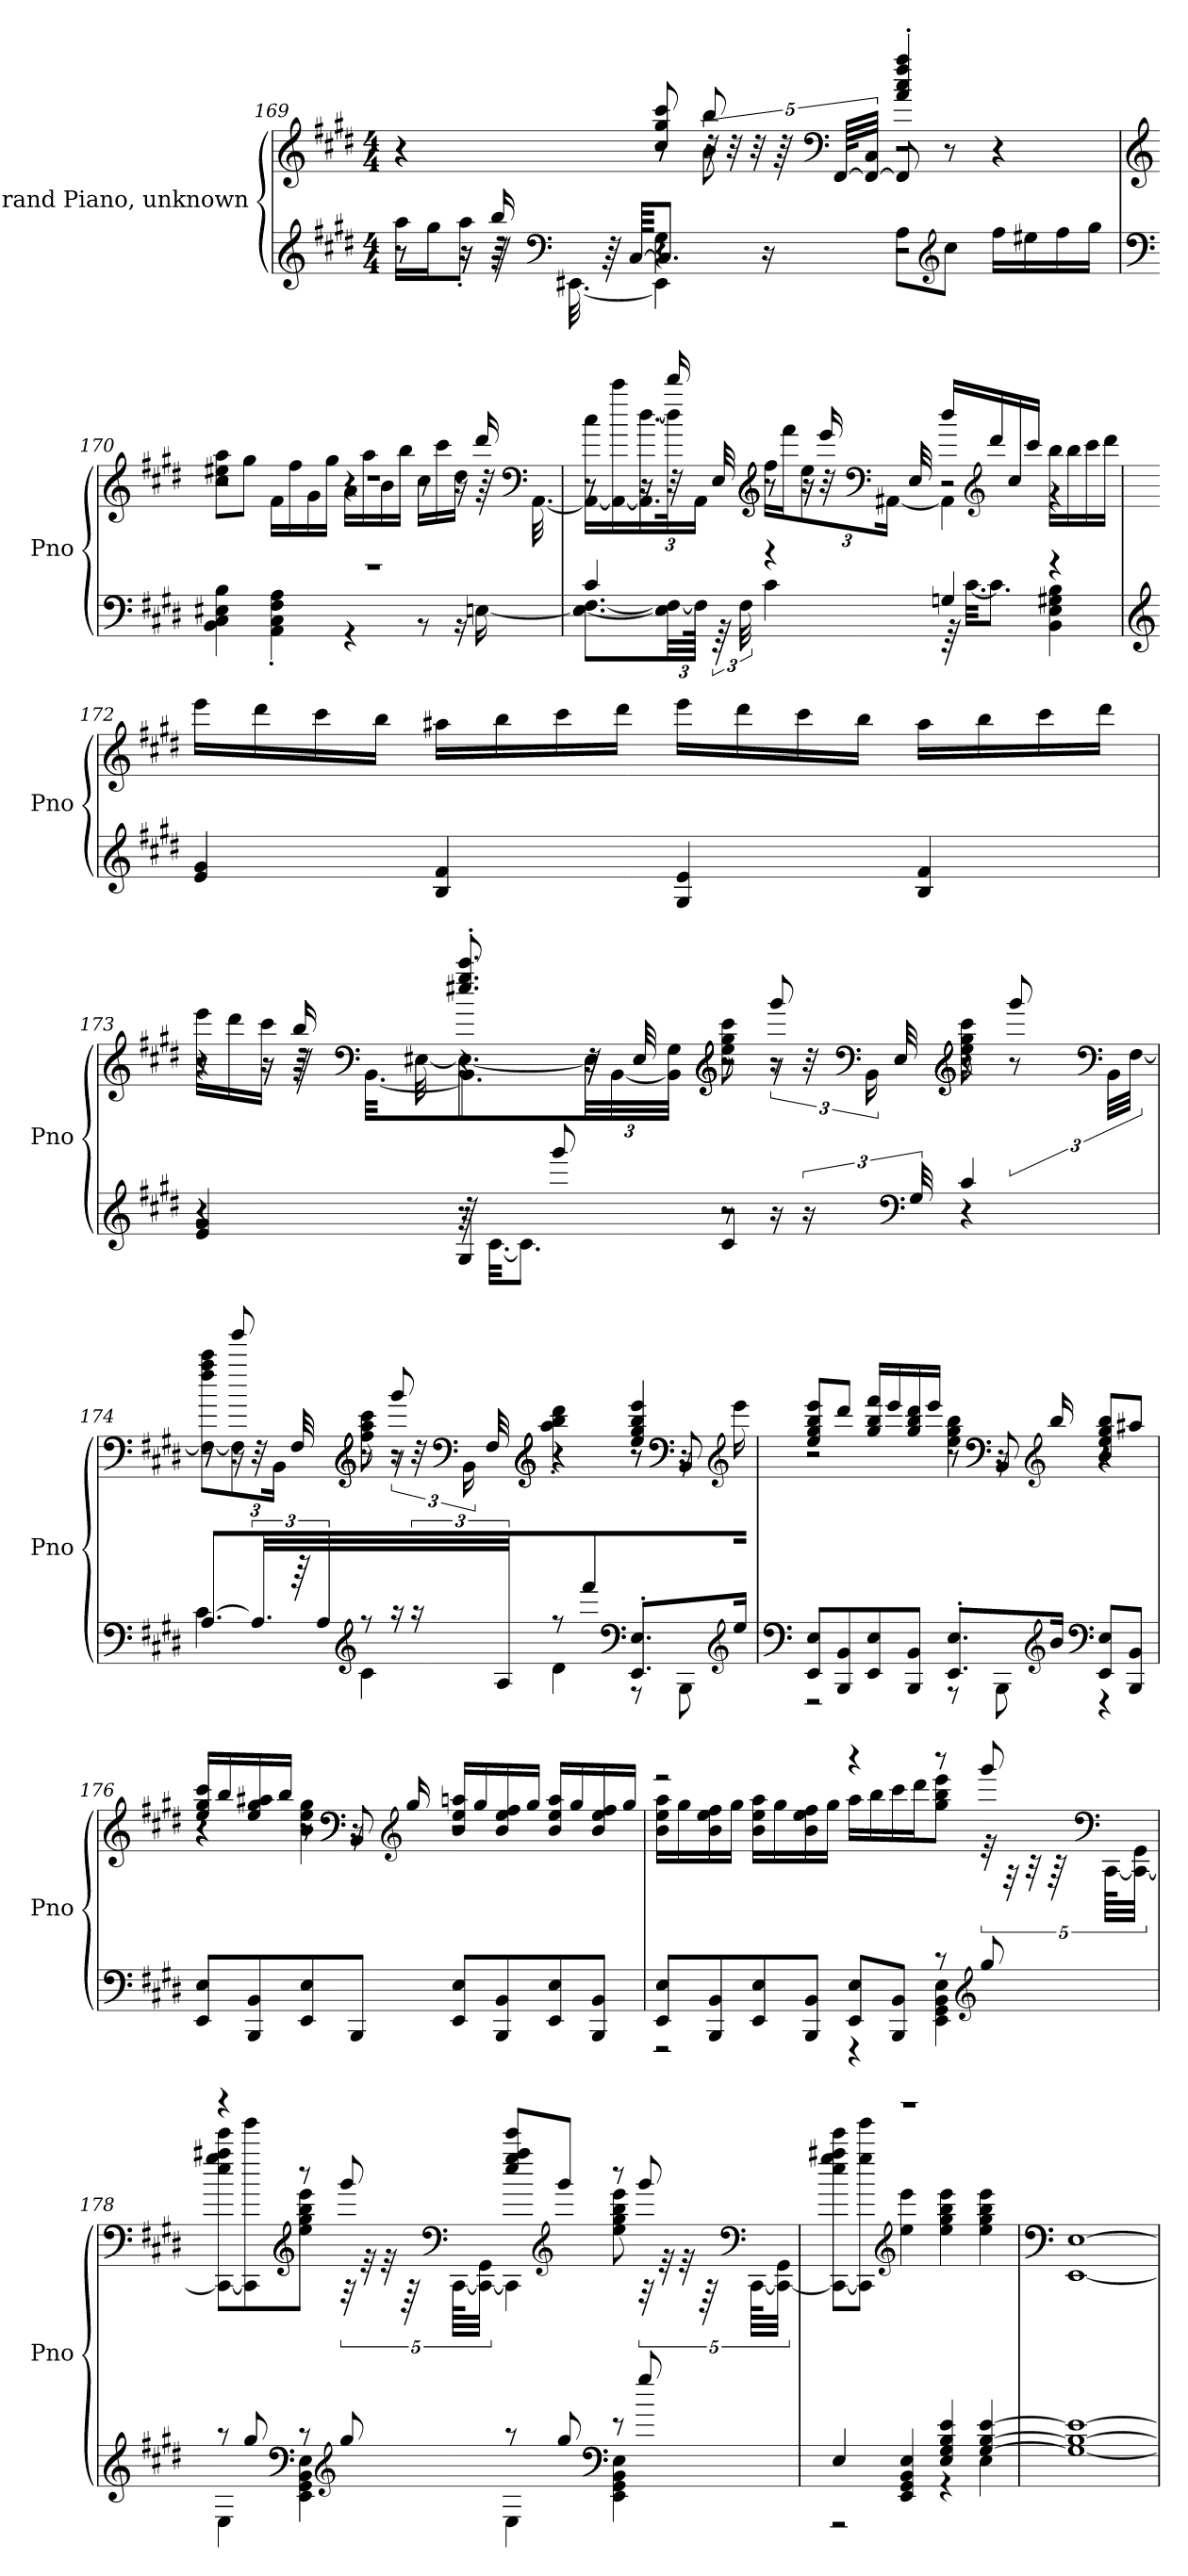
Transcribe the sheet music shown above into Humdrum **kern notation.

**kern	**kern
*part1	*part1
*staff2	*staff1
*I"Grand Piano, unknown	*
*I'Pno	*
!!LO:LB:g=z
*clefG2	*clefG2
*k[f#c#g#d#]	*k[f#c#g#d#]
*M4/4	*M4/4
=169	=169
*^	*^
*	*^	*	*^
*	*	*^	*	*	*
8r	16aa\LL	8r	8r	4r	4r	4r
.	16gg#\J	.	.	.	.	.
16r	8aa'\J	16r	16r	.	.	.
16bb/	.	32r	64r	.	.	.
*clefF4	*	*	*	*	*	*
.	.	.	[32.EE#X\	.	.	.
.	.	64r	.	.	.	.
.	.	[64C#/KKKL	.	.	.	.
4r	4G#\	8.C#/J]	4EE#\]	8r	8r	8cc#/ 8gg#/ 8ccc#/
.	.	.	.	8bb/	8b\	40r
.	.	.	.	.	.	40r
.	.	.	.	.	.	40r
.	.	16r	.	.	.	.
.	.	.	.	.	.	80r
*	*	*	*	*clefF4	*	*
.	.	.	.	.	.	[80FF#/KLLL
.	.	.	.	.	.	40FF#/_ 40C#/JJJ
2r	8A\L	2r	2r	4a/' 4cc#/' 4ff#/' 4aa/'	2r	8FF#/]
*clefG2	*	*	*	*	*	*
.	8cc#\J	.	.	.	.	8r
.	16ff#\LL	.	.	4r	.	4r
.	16ee#X\	.	.	.	.	.
.	16ff#\	.	.	.	.	.
.	16gg#\JJ	.	.	.	.	.
*v	*v	*v	*v	*	*	*
!!LO:LB:g=z	!!	!!
=170	=170	=170	=170
*clefF4	*clefG2	*	*
*^	*	*	*
1r	4BB\ 4C#\ 4E#X\ 4B\	1r	8cc#\ 8ee#X\ 8aa\L	2r
.	.	.	8gg#\J	.
.	4AA\' 4C#\' 4F#\' 4A\'	.	16f#\LL	.
.	.	.	16ff#\	.
.	.	.	16g#\	.
.	.	.	16gg#\JJ	.
.	4r	.	16a\LL	4r
.	.	.	16aa\	.
.	.	.	16b\	.
.	.	.	16bb\JJ	.
.	8r	.	16cc#\LL	8r
.	.	.	16ccc#\	.
.	16r	.	16dd#\JJ	16r
.	[16En\	.	64r	16ddd#/
*	*	*clefF4	*	*
.	.	.	[32.AA\	.
!!LO:LB:g=z	!!	!!
=171	=171	=171	=171	=171
4c#/	8.E\_ [8.F#\L	8r	16AA\_ 16cc#\LL	8r
.	.	.	16AA\_ 16ccc#\	.
*	*	*	*Xbrackettup	*
.	.	16r	24.AA\] [24.dd#\	16r
.	48E\] 48F#\_LL	16ddd#/	48dd#\K]	32r
.	96F#\JJJk]	.	24AA\JJ	.
.	96r	.	.	32E/
.	48F#\	.	.	.
*	*	*clefG2	*	*
4r	4c#\	8r	16ff#\LL	8r
.	.	.	16fff#\J	.
.	.	16r	12ee\	16r
.	.	16eee/	.	32r
*	*	*clefF4	*	*
.	.	.	[24AA#X\Jk	.
.	.	.	.	32E/
4Gn/	64r	2r	4AA#\]	16dd#/LL
.	[32.c#\KKL	.	.	.
*	*	*clefG2	*	*
.	8.c#\J]	.	.	16ddd#/
.	.	.	.	16cc#/
.	.	.	.	16ccc#/JJ
4r	4BB\ 4E\ 4G#X\ 4B\	.	16bb\LL	4r
.	.	.	16bb\	.
.	.	.	16ccc#\	.
.	.	.	16ddd#\JJ	.
*v	*v	*	*	*
*	*v	*v	*v
!!LO:PB:g=z
=172	=172
*clefG2	*
4e/ 4g#/	16eee\LL
.	16ddd#\
.	16ccc#\
.	16bb\JJ
4B/ 4f#/	16aa#X\LL
.	16bb\
.	16ccc#\
.	16ddd#\JJ
4G#/ 4e/	16eee\LL
.	16ddd#\
.	16ccc#\
.	16bb\JJ
4B/ 4f#/	16aa#\LL
.	16bb\
.	16ccc#\
.	16ddd#\JJ
!!LO:LB:g=z
=173	=173
*^	*^
*	*^	*	*^
*	*	*	*	*	*^
4e/ 4g#/	4r	4r	8r	16eee\LL	4r	8r
.	.	.	.	16ddd#\	.	.
.	.	.	16r	16ccc#\JJ	.	16r
.	.	.	16bb/	32r	.	64r
*	*	*	*clefF4	*	*	*
.	.	.	.	.	.	[32.BB\KKL
.	.	.	.	[32E#X\	.	.
8r	64r	4G#/	4r	8.E#\L_	8.ee#X/' 8.gg#/' 8.ccc#/'	8.BB\J]
.	[32.c#\KKL	.	.	.	.	.
.	8.c#\J]	.	.	.	.	.
8ggg#/	.	.	.	.	.	.
.	.	.	.	48E#\LL]	32r	16r
.	.	.	.	[48BB\	.	.
.	.	.	.	.	32E#/	.
.	.	.	.	48BB\] 48G#\JJJ	.	.
*	*	*	*clefG2	*	*	*
8r	2r	4c#/	8r	8ee#\ 8gg#\ 8ccc#\	8r	2r
*	*	*	*	*brackettup	*	*
16r	.	.	8ggg#/	12r	16r	.
24r	.	.	.	.	32r	.
*	*	*	*clefF4	*	*	*
.	.	.	.	24BB\	.	.
.	.	.	.	.	32E#/	.
*clefF4	*	*	*	*	*	*
48G#/	.	.	.	.	.	.
*	*	*	*clefG2	*	*	*
4c#/	.	4r	8r	8ee#\ 8gg#\ 8ccc#\	4r	.
.	.	.	8ggg#/	12r	.	.
*	*	*	*clefF4	*	*	*
.	.	.	.	48BB\LLL	.	.
.	.	.	.	[48F#\JJJ	.	.
*	*v	*v	*	*	*	*
*	*	*	*	*v	*v
!!LO:LB:g=z
=174	=174	=174	=174	=174
[8.A/L	4c#\	8r	8F#\_ 8ff#\ 8aa\ 8ccc#\L	8r
*	*	*	*Xbrackettup	*
.	.	8ggg#/	12F#\]	16r
48.A/Jkk]	.	.	.	32r
.	.	.	24BB\Jk	.
96r	.	.	.	32F#/
48A/	.	.	.	.
*clefG2	*	*clefG2	*	*
8r	4c#\	8r	8ff#\ 8aa\ 8ccc#\	8r
*	*	*	*brackettup	*
16r	.	8ggg#/	12r	16r
24r	.	.	.	32r
*	*	*clefF4	*	*
.	.	.	24BB\	.
.	.	.	.	32F#/
48A/	.	.	.	.
*	*	*clefG2	*	*
8r	4d#\	4r	4aa\' 4bb\' 4ddd#\'	4r
8fff#/	.	.	.	.
*clefF4	*	*	*	*
8.EE/' 8.E/'L	8r	8r	8r	4ee/ 4gg#/ 4bb/ 4eee/
*	*	*clefF4	*	*
.	8BBB\	8BB/	16r	.
*clefG2	*	*clefG2	*	*
16ee/Jk	.	.	16eee\	.
!!LO:LB:g=z	!!	!!
=175	=175	=175	=175	=175
*clefF4	*	*	*	*
8EE/ 8E/L	2r	8ee/ 8gg#/ 8bb/ 8eee/L	2r	2r
8BBB/ 8BB/	.	8ddd#/J	.	.
8EE/ 8E/	.	16gg#/ 16bb/ 16fff#/LL	.	.
.	.	16eee/	.	.
8BBB/ 8BB/J	.	16gg#/ 16bb/ 16ddd#/	.	.
.	.	16eee/JJ	.	.
8.EE/' 8.E/'L	8r	8r	4ee\ 4gg#\ 4bb\	8r
*	*	*clefF4	*	*
.	8BBB\	16r	.	8BB/
*clefG2	*	*clefG2	*	*
16b/Jk	.	16bb/	.	.
*clefF4	*	*	*	*
8EE/ 8E/L	4r	8b/ 8ee/ 8gg#/ 8bb/L	4r	4r
8BBB/ 8BB/J	.	8aa#X/J	.	.
*v	*v	*	*	*
!!LO:LB:g=z	!!	!!
=176	=176	=176	=176
8EE/ 8E/L	16ee/ 16gg#/ 16ccc#/LL	4r	4r
.	16bb/	.	.
8BBB/ 8BB/	16ee/ 16gg#/ 16aa#X/	.	.
.	16bb/JJ	.	.
8EE/ 8E/	8r	4b\ 4ee\ 4gg#\	8r
*	*clefF4	*	*
8BBB/J	16r	.	8BB/
*	*clefG2	*	*
.	16gg#/	.	.
8EE/ 8E/L	16b/ 16ee/ 16aan/LL	2r	2r
.	16gg#/	.	.
8BBB/ 8BB/	16b/ 16ee/ 16ff#/	.	.
.	16gg#/JJ	.	.
8EE/ 8E/	16b/ 16ee/ 16aa/LL	.	.
.	16gg#/	.	.
8BBB/ 8BB/J	16b/ 16ee/ 16ff#/	.	.
.	16gg#/JJ	.	.
*	*	*v	*v
!!LO:PB:g=z
=177	=177	=177
*^	*	*
8EE/ 8E/L	2r	2r	16b\ 16ee\ 16aa\LL
.	.	.	16gg#\
8BBB/ 8BB/	.	.	16b\ 16ee\ 16ff#\
.	.	.	16gg#\JJ
8EE/ 8E/	.	.	16b\ 16ee\ 16aa\LL
.	.	.	16gg#\
8BBB/ 8BB/J	.	.	16b\ 16ee\ 16ff#\
.	.	.	16gg#\JJ
8EE/ 8E/L	4r	4r	16aa\LL
.	.	.	16bb\
8BBB/ 8BB/J	.	.	16ccc#\
.	.	.	16ddd#\J
8r	4EE\ 4GG#\ 4BB\ 4E\	8r	8gg#\ 8bb\ 8eee\J
*clefG2	*	*	*
8gg#/	.	8ggg#/	40r
.	.	.	40r
.	.	.	40r
.	.	.	80r
*	*	*clefF4	*
.	.	.	[80CC#\KLLL
.	.	.	40CC#\_ 40GG#\JJJ
!!LO:LB:g=z	!!
=178	=178	=178	=178
8r	4E\	4r	8CC#\_ 8ee\ 8gg#\ 8aa#X\ 8eee\L
8gg#/	.	.	8CC#\] 8ggg#\
*clefF4	*	*clefG2	*
8r	4EE\ 4GG#\ 4BB\ 4E\	8r	8ee\ 8gg#\ 8bb\ 8eee\J
*clefG2	*	*	*
8gg#/	.	8ggg#/	40r
.	.	.	40r
.	.	.	40r
.	.	.	80r
*	*	*clefF4	*
.	.	.	[80CC#\KLLL
.	.	.	40CC#\_ 40GG#\JJJ
8r	4E\	8ee/ 8gg#/ 8aa#/ 8eee/L	4CC#\]
*	*	*clefG2	*
8gg#/	.	8ggg#/J	.
*clefF4	*	*	*
8r	4EE\ 4GG#\ 4BB\ 4E\	8r	8ee\ 8gg#\ 8bb\ 8eee\
8gg#/	.	8ggg#/	40r
.	.	.	40r
.	.	.	40r
.	.	.	80r
*	*	*clefF4	*
.	.	.	[80CC#\KLLL
.	.	.	40CC#\_ 40GG#\JJJ
=179	=179	=179	=179
4E/	2r	1r	8CC#\_ 8ee\ 8gg#\ 8aa#X\ 8eee\L
.	.	.	8CC#\] 8gg#\ 8ggg#\J
*	*	*clefG2	*
4EE/ 4GG#/ 4BB/ 4E/	.	.	4ee\ 4eee\
4E/ 4G#/ 4B/ 4e/	4r	.	4ee\ 4gg#\ 4bb\ 4eee\
[4G#/ [4B/ [4e/	4E\	.	4ee\ 4gg#\ 4bb\ 4eee\
*v	*v	*	*
*	*v	*v
=180	=180
*	*clefF4
1G#_ 1B_ 1e_	[1EE [1E
=	=
*-	*-
